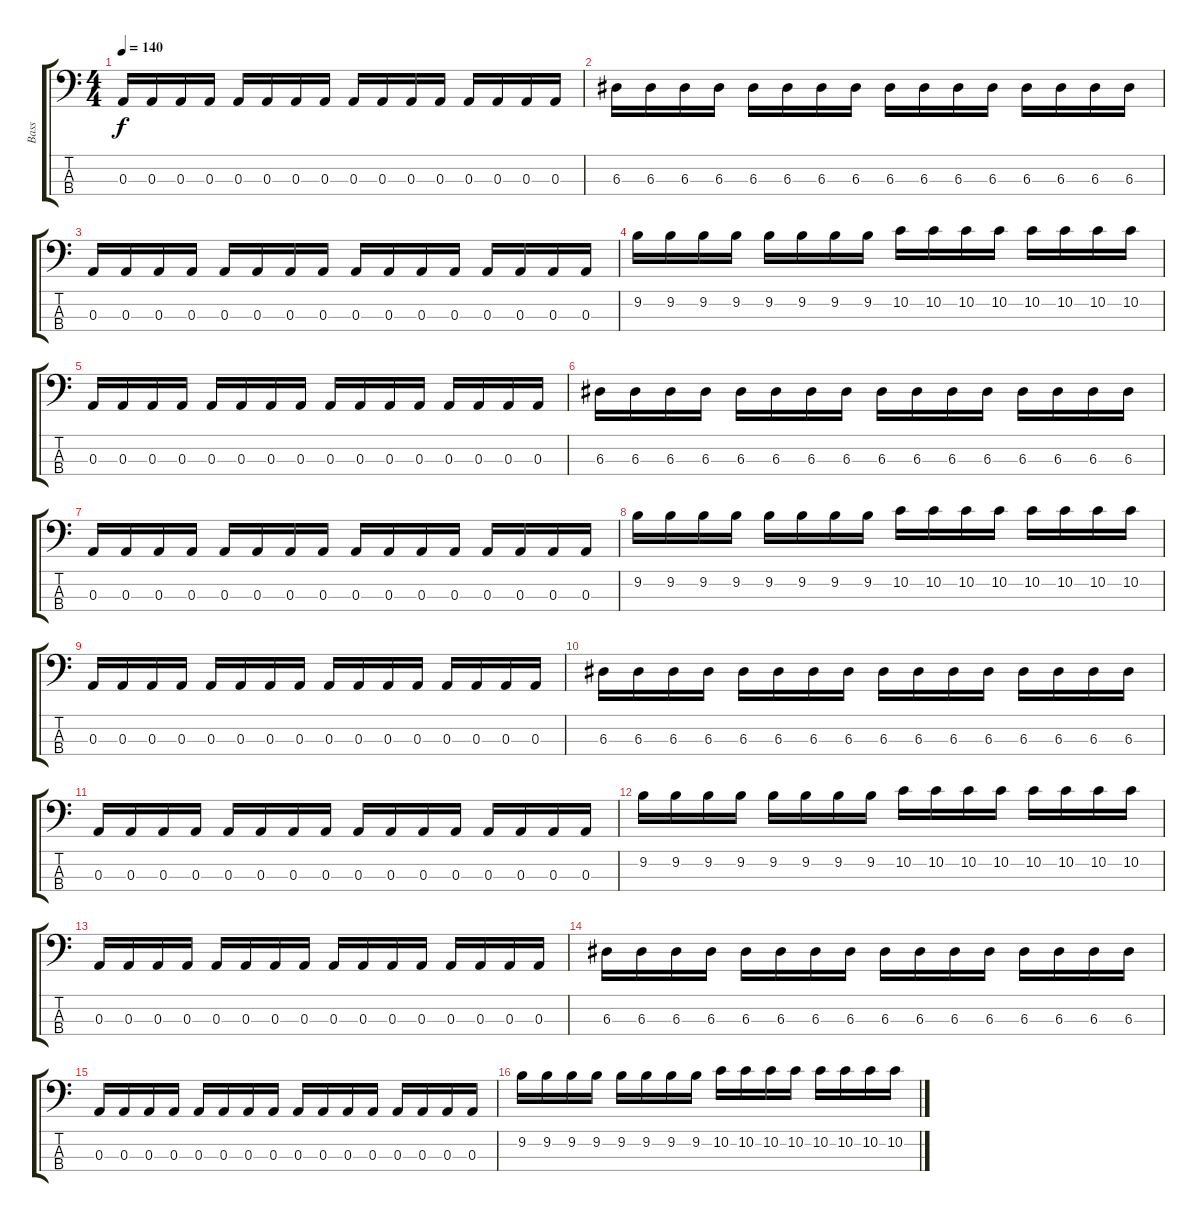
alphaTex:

\track ("Bass" "Bass") {instrument electricbassfinger}
\staff {score tabs}
\tuning (G2 D2 A1 E1) {hide}
\ts (4 4)
\tempo 140
\clef f4
\ks c
0.3.16{dy f} 0.3.16 0.3.16 0.3.16 0.3.16 0.3.16 0.3.16 0.3.16 0.3.16 0.3.16 0.3.16 0.3.16 0.3.16 0.3.16 0.3.16 0.3.16 |
6.3.16 6.3.16 6.3.16 6.3.16 6.3.16 6.3.16 6.3.16 6.3.16 6.3.16 6.3.16 6.3.16 6.3.16 6.3.16 6.3.16 6.3.16 6.3.16 |
0.3.16 0.3.16 0.3.16 0.3.16 0.3.16 0.3.16 0.3.16 0.3.16 0.3.16 0.3.16 0.3.16 0.3.16 0.3.16 0.3.16 0.3.16 0.3.16 |
9.2.16 9.2.16 9.2.16 9.2.16 9.2.16 9.2.16 9.2.16 9.2.16 10.2.16 10.2.16 10.2.16 10.2.16 10.2.16 10.2.16 10.2.16 10.2.16 |
0.3.16 0.3.16 0.3.16 0.3.16 0.3.16 0.3.16 0.3.16 0.3.16 0.3.16 0.3.16 0.3.16 0.3.16 0.3.16 0.3.16 0.3.16 0.3.16 |
6.3.16 6.3.16 6.3.16 6.3.16 6.3.16 6.3.16 6.3.16 6.3.16 6.3.16 6.3.16 6.3.16 6.3.16 6.3.16 6.3.16 6.3.16 6.3.16 |
0.3.16 0.3.16 0.3.16 0.3.16 0.3.16 0.3.16 0.3.16 0.3.16 0.3.16 0.3.16 0.3.16 0.3.16 0.3.16 0.3.16 0.3.16 0.3.16 |
9.2.16 9.2.16 9.2.16 9.2.16 9.2.16 9.2.16 9.2.16 9.2.16 10.2.16 10.2.16 10.2.16 10.2.16 10.2.16 10.2.16 10.2.16 10.2.16 |
0.3.16 0.3.16 0.3.16 0.3.16 0.3.16 0.3.16 0.3.16 0.3.16 0.3.16 0.3.16 0.3.16 0.3.16 0.3.16 0.3.16 0.3.16 0.3.16 |
6.3.16 6.3.16 6.3.16 6.3.16 6.3.16 6.3.16 6.3.16 6.3.16 6.3.16 6.3.16 6.3.16 6.3.16 6.3.16 6.3.16 6.3.16 6.3.16 |
0.3.16 0.3.16 0.3.16 0.3.16 0.3.16 0.3.16 0.3.16 0.3.16 0.3.16 0.3.16 0.3.16 0.3.16 0.3.16 0.3.16 0.3.16 0.3.16 |
9.2.16 9.2.16 9.2.16 9.2.16 9.2.16 9.2.16 9.2.16 9.2.16 10.2.16 10.2.16 10.2.16 10.2.16 10.2.16 10.2.16 10.2.16 10.2.16 |
0.3.16 0.3.16 0.3.16 0.3.16 0.3.16 0.3.16 0.3.16 0.3.16 0.3.16 0.3.16 0.3.16 0.3.16 0.3.16 0.3.16 0.3.16 0.3.16 |
6.3.16 6.3.16 6.3.16 6.3.16 6.3.16 6.3.16 6.3.16 6.3.16 6.3.16 6.3.16 6.3.16 6.3.16 6.3.16 6.3.16 6.3.16 6.3.16 |
0.3.16 0.3.16 0.3.16 0.3.16 0.3.16 0.3.16 0.3.16 0.3.16 0.3.16 0.3.16 0.3.16 0.3.16 0.3.16 0.3.16 0.3.16 0.3.16 |
9.2.16 9.2.16 9.2.16 9.2.16 9.2.16 9.2.16 9.2.16 9.2.16 10.2.16 10.2.16 10.2.16 10.2.16 10.2.16 10.2.16 10.2.16 10.2.16
